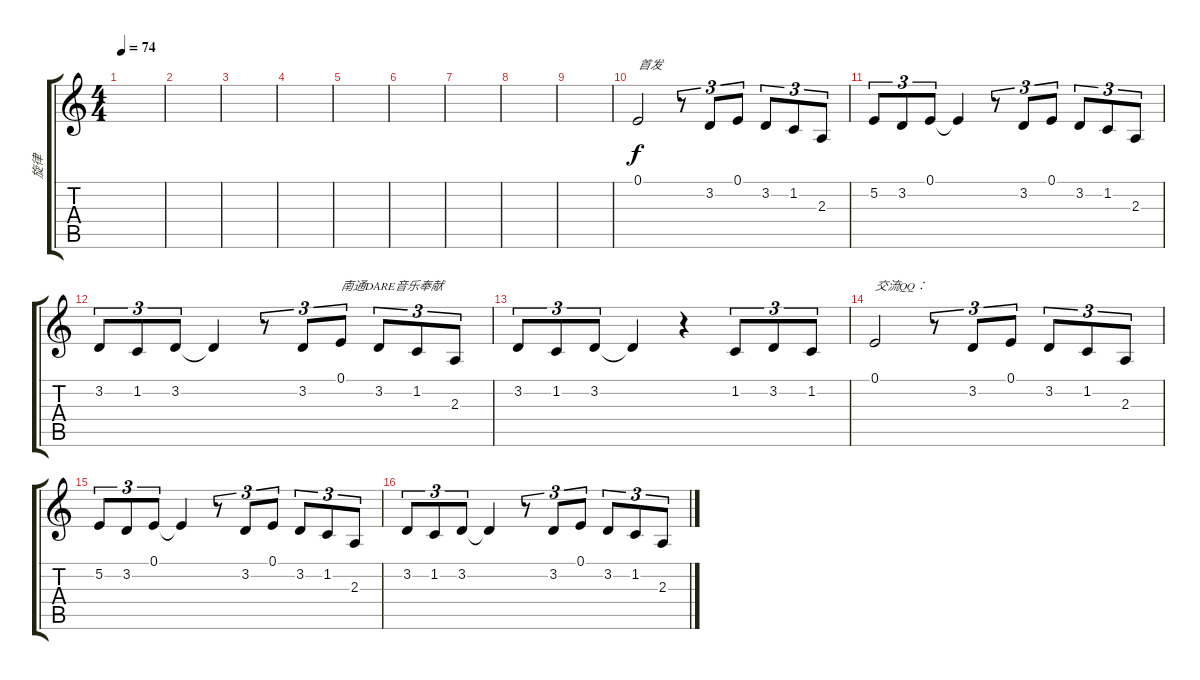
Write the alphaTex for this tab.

\track ("旋律" "旋律") {instrument lead1square}
\staff {score tabs}
\tuning (E4 B3 G3 D3 A2 E2) {hide}
\ts (4 4)
\tempo 74
\clef g2
\ks c
|
|
|
|
|
|
|
|
|
0.1.2{txt "首发"} r.8{tu (3 2)} 3.2.8{tu (3 2)} 0.1.8{tu (3 2)} 3.2.8{tu (3 2)} 1.2.8{tu (3 2)} 2.3.8{tu (3 2)} |
5.2.8{tu (3 2)} 3.2.8{tu (3 2)} 0.1.8{tu (3 2)} 0.1{t}.4 r.8{tu (3 2)} 3.2.8{tu (3 2)} 0.1.8{tu (3 2)} 3.2.8{tu (3 2)} 1.2.8{tu (3 2)} 2.3.8{tu (3 2)} |
3.2.8{tu (3 2)} 1.2.8{tu (3 2)} 3.2.8{tu (3 2)} 3.2{t}.4 r.8{tu (3 2)} 3.2.8{tu (3 2)} 0.1.8{tu (3 2) txt "南通DARE音乐奉献"} 3.2.8{tu (3 2)} 1.2.8{tu (3 2)} 2.3.8{tu (3 2)} |
3.2.8{tu (3 2)} 1.2.8{tu (3 2)} 3.2.8{tu (3 2)} 3.2{t}.4 r.4 1.2.8{tu (3 2)} 3.2.8{tu (3 2)} 1.2.8{tu (3 2)} |
0.1.2{txt "交流QQ："} r.8{tu (3 2)} 3.2.8{tu (3 2)} 0.1.8{tu (3 2)} 3.2.8{tu (3 2)} 1.2.8{tu (3 2)} 2.3.8{tu (3 2)} |
5.2.8{tu (3 2)} 3.2.8{tu (3 2)} 0.1.8{tu (3 2)} 0.1{t}.4 r.8{tu (3 2)} 3.2.8{tu (3 2)} 0.1.8{tu (3 2)} 3.2.8{tu (3 2)} 1.2.8{tu (3 2)} 2.3.8{tu (3 2)} |
3.2.8{tu (3 2)} 1.2.8{tu (3 2)} 3.2.8{tu (3 2)} 3.2{t}.4 r.8{tu (3 2)} 3.2.8{tu (3 2)} 0.1.8{tu (3 2)} 3.2.8{tu (3 2)} 1.2.8{tu (3 2)} 2.3.8{tu (3 2)}
